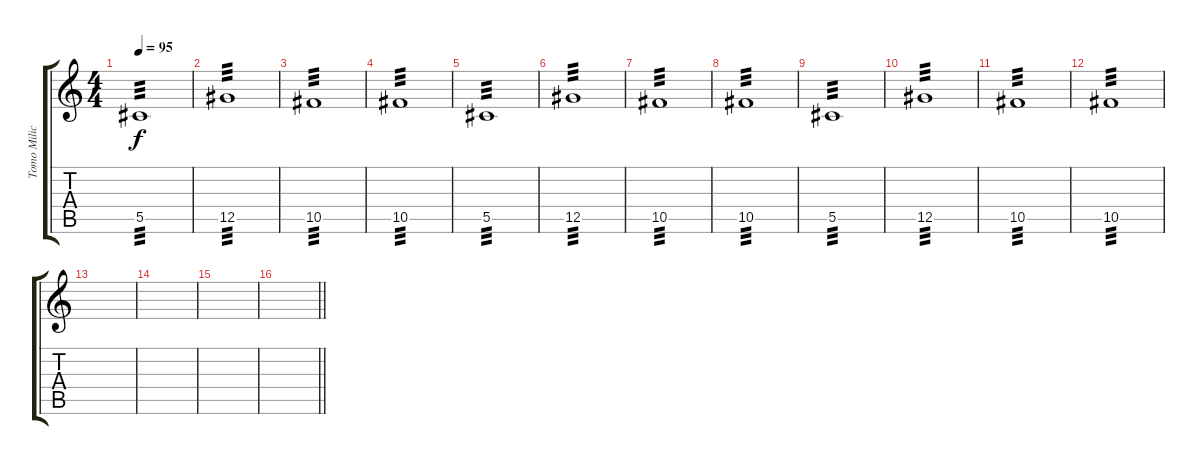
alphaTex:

\track ("Tomo Milicevic (Lead Guitar)" "Tomo Milic") {instrument overdrivenguitar}
\staff {score tabs}
\tuning (Eb4 Bb3 Gb3 Db3 Ab2 Eb2) {hide}
\ts (4 4)
\tempo 95
\clef g2
\ks c
5.5.1{tp 3 dy f} |
12.5.1{tp 3} |
10.5.1{tp 3} |
10.5.1{tp 3} |
5.5.1{tp 3} |
12.5.1{tp 3} |
10.5.1{tp 3} |
10.5.1{tp 3} |
5.5.1{tp 3} |
12.5.1{tp 3} |
10.5.1{tp 3} |
10.5.1{tp 3} |
|
|
|
\barLineRight lightlight
